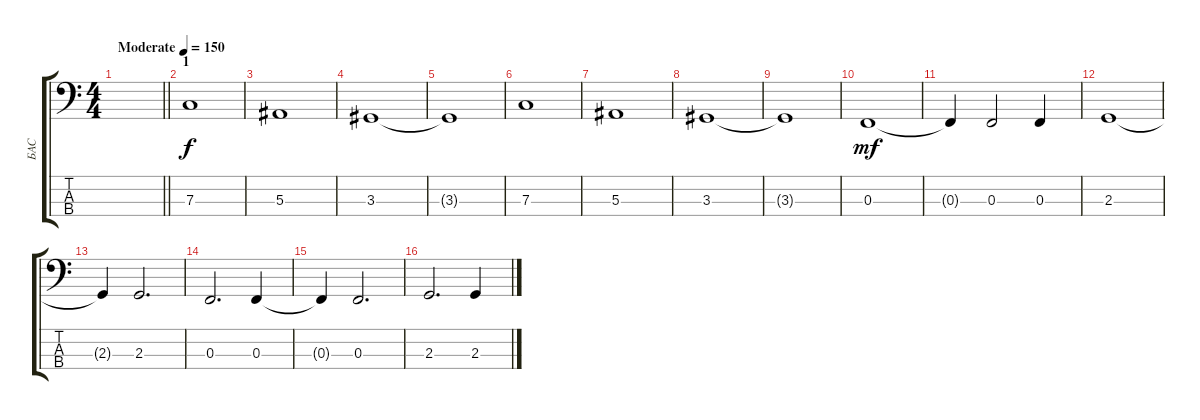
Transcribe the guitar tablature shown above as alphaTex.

\track ("БАС" "БАС") {instrument electricbasspick}
\staff {score tabs}
\tuning (Eb2 Bb1 F1 Bb0) {hide}
\ts (4 4)
\tempo (150 "Moderate")
\clef f4
\barLineRight lightlight
\ks c
|
\section ("" "1")
7.3.1 |
5.3.1 |
3.3.1 |
3.3{t}.1 |
7.3.1 |
5.3.1 |
3.3.1 |
3.3{t}.1 |
0.3.1{dy mf} |
0.3{t}.4 0.3.2 0.3.4 |
2.3.1 |
2.3{t}.4 2.3.2{d} |
0.3.2{d} 0.3.4 |
0.3{t}.4 0.3.2{d} |
2.3.2{d} 2.3.4
